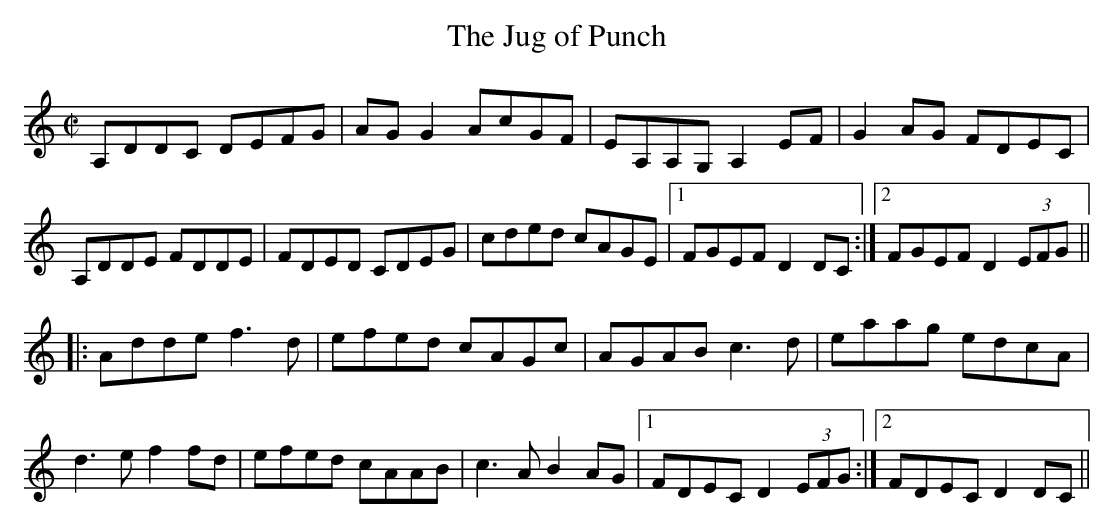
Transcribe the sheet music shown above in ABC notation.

X:1
T:Jug of Punch, The
M:C|
K:Ddor
A,DDC DEFG|AGG2 AcGF|EA,A,G, A,2EF|G2AG FDEC|
A,DDE FDDE|FDED CDEG|cded cAGE|1 FGEF D2DC:|2 FGEF D2 (3EFG||
|:Adde f3d|efed cAGc|AGAB c3d|eaag edcA|
d3e f2fd|efed cAAB|c3A B2AG|1 FDEC D2 (3EFG:|2 FDEC D2DC||
